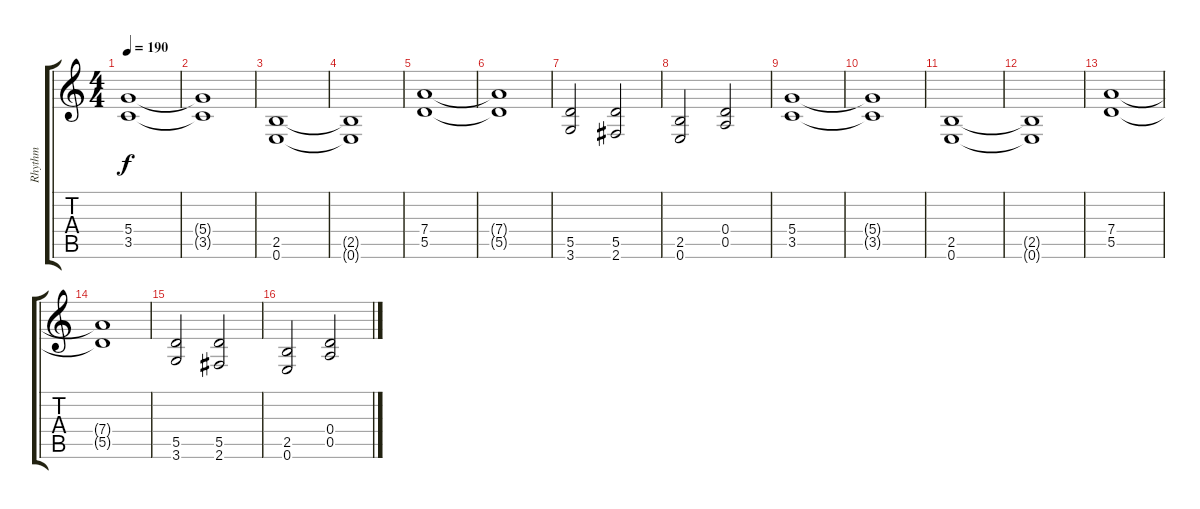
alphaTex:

\track ("Rhythm" "Rhythm") {instrument distortionguitar}
\staff {score tabs}
\tuning (E4 B3 G3 D3 A2 E2) {hide}
\ts (4 4)
\tempo 190
\clef g2
\ks c
(5.4 3.5).1{dy f} |
(5.4{t} 3.5{t}).1 |
(2.5 0.6).1 |
(2.5{t} 0.6{t}).1 |
(7.4 5.5).1 |
(7.4{t} 5.5{t}).1 |
(5.5 3.6).2 (5.5 2.6).2 |
(2.5 0.6).2 (0.4 0.5).2 |
(5.4 3.5).1 |
(5.4{t} 3.5{t}).1 |
(2.5 0.6).1 |
(2.5{t} 0.6{t}).1 |
(7.4 5.5).1 |
(7.4{t} 5.5{t}).1 |
(5.5 3.6).2 (5.5 2.6).2 |
(2.5 0.6).2 (0.4 0.5).2
